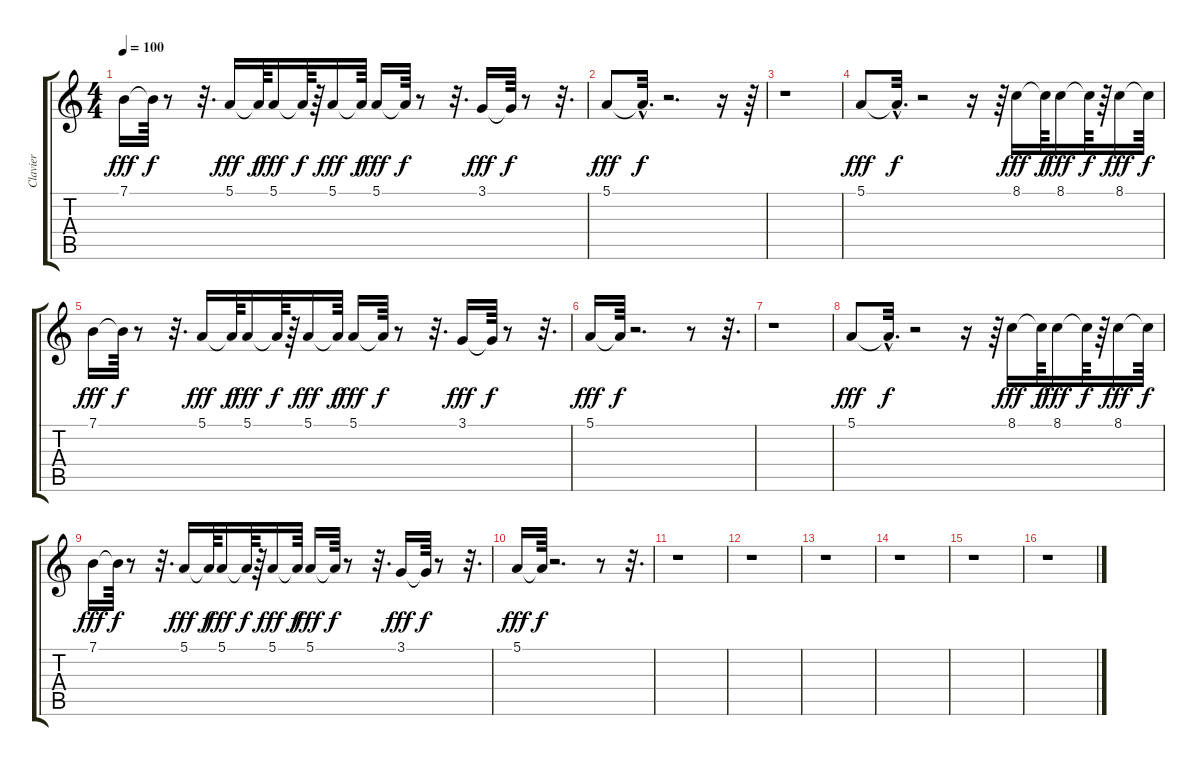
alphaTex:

\track ("Clavier" "Clavier") {instrument orchestrahit}
\staff {score tabs}
\tuning (E4 B3 G3 D3 A2 E2) {hide}
\ts (4 4)
\tempo 100
\clef g2
\ks c
7.1.16{dy fff} 7.1{t}.64{dy f} r.8 r.32{d} 5.1.16{dy fff} 5.1{t}.64{dy f} 5.1.16{dy fff} 5.1{t}.64{dy f} r.64 5.1.16{dy fff} 5.1{t}.64{dy f} 5.1.16{dy fff} 5.1{t}.64{dy f} r.8 r.32{d} 3.1.16{dy fff} 3.1{t}.64{dy f} r.8 r.32{d} |
5.1.8{dy fff} 5.1{hac t}.32{d dy f} r.2{d} r.16 r.64 |
r.1 |
5.1.8{dy fff} 5.1{hac t}.32{d dy f} r.2 r.16 r.64 8.1.16{dy fff} 8.1{t}.64{dy f} 8.1.16{dy fff} 8.1{t}.64{dy f} r.64 8.1.16{dy fff} 8.1{t}.64{dy f} |
7.1.16{dy fff} 7.1{t}.64{dy f} r.8 r.32{d} 5.1.16{dy fff} 5.1{t}.64{dy f} 5.1.16{dy fff} 5.1{t}.64{dy f} r.64 5.1.16{dy fff} 5.1{t}.64{dy f} 5.1.16{dy fff} 5.1{t}.64{dy f} r.8 r.32{d} 3.1.16{dy fff} 3.1{t}.64{dy f} r.8 r.32{d} |
5.1.16{dy fff} 5.1{t}.64{dy f} r.2{d} r.8 r.32{d} |
r.1 |
5.1.8{dy fff} 5.1{hac t}.32{d dy f} r.2 r.16 r.64 8.1.16{dy fff} 8.1{t}.64{dy f} 8.1.16{dy fff} 8.1{t}.64{dy f} r.64 8.1.16{dy fff} 8.1{t}.64{dy f} |
7.1.16{dy fff} 7.1{t}.64{dy f} r.8 r.32{d} 5.1.16{dy fff} 5.1{t}.64{dy f} 5.1.16{dy fff} 5.1{t}.64{dy f} r.64 5.1.16{dy fff} 5.1{t}.64{dy f} 5.1.16{dy fff} 5.1{t}.64{dy f} r.8 r.32{d} 3.1.16{dy fff} 3.1{t}.64{dy f} r.8 r.32{d} |
5.1.16{dy fff} 5.1{t}.64{dy f} r.2{d} r.8 r.32{d} |
r.1 |
r.1 |
r.1 |
r.1 |
r.1 |
r.1
